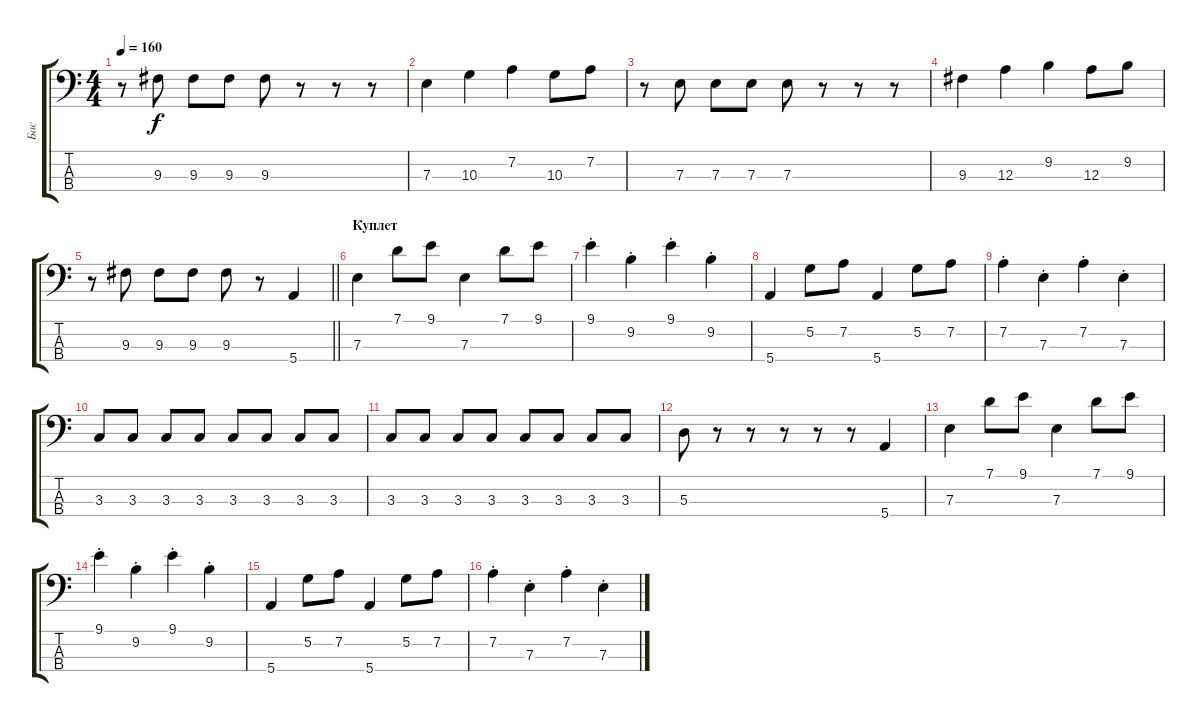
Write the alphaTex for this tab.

\track ("Бас" "Бас") {instrument electricbassfinger}
\staff {score tabs}
\tuning (G2 D2 A1 E1) {hide}
\ts (4 4)
\tempo 160
\clef f4
\ks c
r.8{dy f} 9.3.8 9.3.8 9.3.8 9.3.8 r.8 r.8 r.8 |
7.3.4 10.3.4 7.2.4 10.3.8 7.2.8 |
r.8 7.3.8 7.3.8 7.3.8 7.3.8 r.8 r.8 r.8 |
9.3.4 12.3.4 9.2.4 12.3.8 9.2.8 |
\barLineRight lightlight
r.8 9.3.8 9.3.8 9.3.8 9.3.8 r.8 5.4.4 |
\section ("" "Куплет")
7.3.4 7.1.8 9.1.8 7.3.4 7.1.8 9.1.8 |
9.1{st}.4 9.2{st}.4 9.1{st}.4 9.2{st}.4 |
5.4.4 5.2.8 7.2.8 5.4.4 5.2.8 7.2.8 |
7.2{st}.4 7.3{st}.4 7.2{st}.4 7.3{st}.4 |
3.3.8 3.3.8 3.3.8 3.3.8 3.3.8 3.3.8 3.3.8 3.3.8 |
3.3.8 3.3.8 3.3.8 3.3.8 3.3.8 3.3.8 3.3.8 3.3.8 |
5.3.8 r.8 r.8 r.8 r.8 r.8 5.4.4 |
7.3.4 7.1.8 9.1.8 7.3.4 7.1.8 9.1.8 |
9.1{st}.4 9.2{st}.4 9.1{st}.4 9.2{st}.4 |
5.4.4 5.2.8 7.2.8 5.4.4 5.2.8 7.2.8 |
7.2{st}.4 7.3{st}.4 7.2{st}.4 7.3{st}.4
